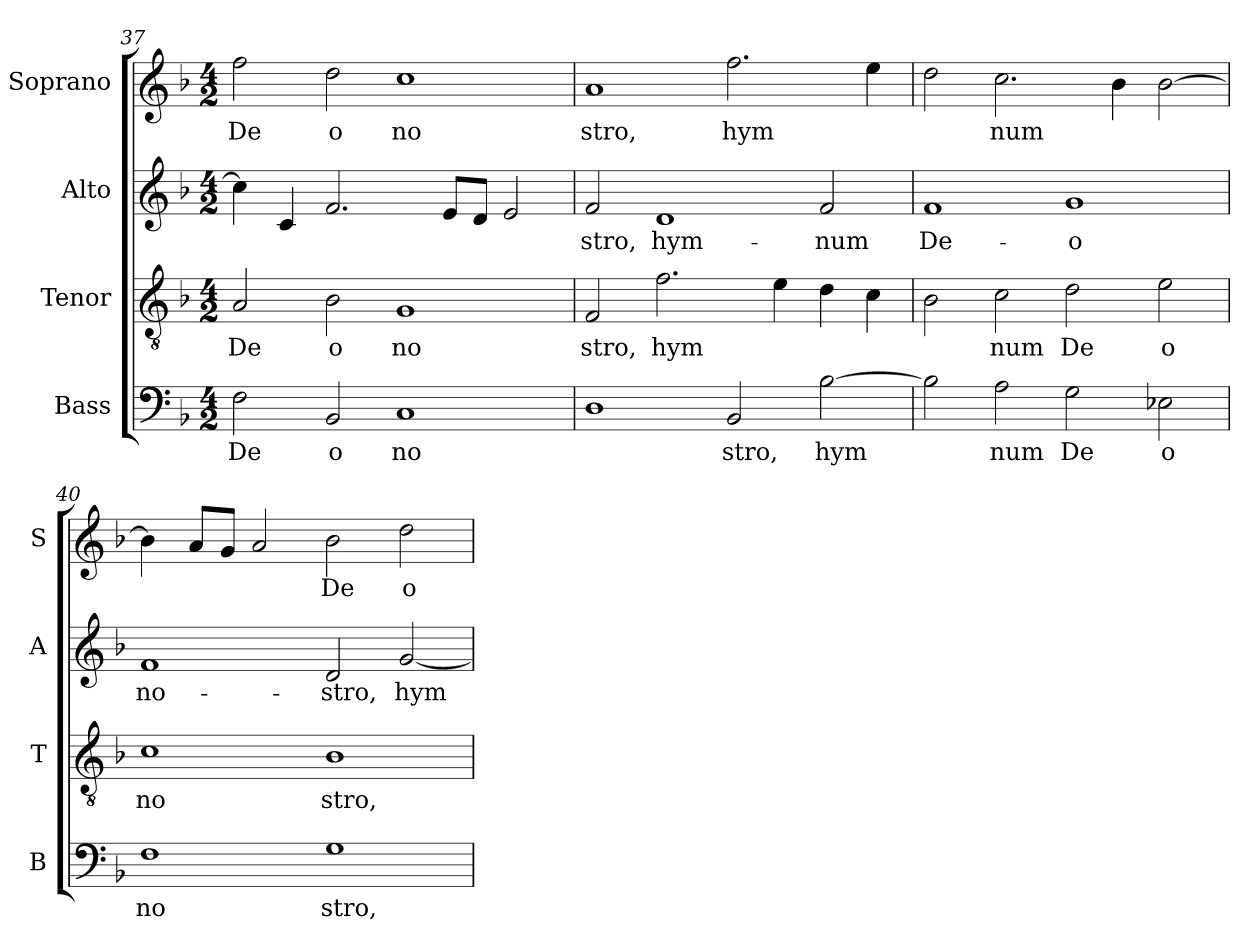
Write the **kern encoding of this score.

**kern	**text	**kern	**text	**kern	**text	**kern	**text
*part4	*part4	*part3	*part3	*part2	*part2	*part1	*part1
*staff4	*staff4	*staff3	*staff3	*staff2	*staff2	*staff1	*staff1
*I"Bass	*	*I"Tenor	*	*I"Alto	*	*I"Soprano	*
*I'B	*	*I'T	*	*I'A	*	*I'S	*
!!LO:LB:g=z
*clefF4	*	*clefGv2	*	*clefG2	*	*clefG2	*
*k[b-]	*	*k[b-]	*	*k[b-]	*	*k[b-]	*
*F:	*	*F:	*	*F:	*	*F:	*
*M4/2	*	*M4/2	*	*M4/2	*	*M4/2	*
=37	=37	=37	=37	=37	=37	=37	=37
!	!LO:LY:b:cj	!	!LO:LY:b:cj	!	!LO:LY:b:cj	!	!LO:LY:b:cj
2F\	De	2A/	De	4cc\]	.	2ff\	De
!	!	!	!	!	!LO:LY:b:cj	!	!
.	.	.	.	4c/	.	.	.
!	!LO:LY:b:cj	!	!LO:LY:b:cj	!	!LO:LY:b:cj	!	!LO:LY:b:cj
2BB-/	o	2B-\	o	2.f/	.	2dd\	o
!	!LO:LY:b:cj	!	!LO:LY:b:cj	!	!	!	!LO:LY:b:cj
1C	no	1G	no	.	.	1cc	no
!	!	!	!	!	!LO:LY:b:cj	!	!
.	.	.	.	8e/L	.	.	.
!	!	!	!	!	!LO:LY:b:cj	!	!
.	.	.	.	8d/J	.	.	.
!	!	!	!	!	!LO:LY:b:cj	!	!
.	.	.	.	2e/	.	.	.
=38	=38	=38	=38	=38	=38	=38	=38
!	!LO:LY:b:cj	!	!LO:LY:b:cj	!	!LO:LY:b:cj	!	!LO:LY:b:cj
1D	.	2F/	stro,	2f/	stro,	1a	stro,
!	!	!	!LO:LY:b:cj	!	!LO:LY:b:cj	!	!
.	.	2.f\	hym	1d	hym-	.	.
!	!LO:LY:b:cj	!	!	!	!	!	!LO:LY:b:cj
2BB-/	stro,	.	.	.	.	2.ff\	hym
!	!	!	!LO:LY:b:cj	!	!	!	!
.	.	4e\	.	.	.	.	.
!	!LO:LY:b:cj	!	!LO:LY:b:cj	!	!LO:LY:b:cj	!	!
[>2B-\	hym	4d\	.	2f/	-num	.	.
!	!	!	!LO:LY:b:cj	!	!	!	!LO:LY:b:cj
.	.	4c\	.	.	.	4ee\	.
=39	=39	=39	=39	=39	=39	=39	=39
!	!LO:LY:b:cj	!	!LO:LY:b:cj	!	!LO:LY:b:cj	!	!LO:LY:b:cj
2B-\]	.	2B-\	.	1f	De-	2dd\	.
!	!LO:LY:b:cj	!	!LO:LY:b:cj	!	!	!	!LO:LY:b:cj
2A\	num	2c\	num	.	.	2.cc\	num
!	!LO:LY:b:cj	!	!LO:LY:b:cj	!	!LO:LY:b:cj	!	!
2G\	De	2d\	De	1g	-o	.	.
!	!	!	!	!	!	!	!LO:LY:b:cj
.	.	.	.	.	.	4b-\	.
!	!LO:LY:b:cj	!	!LO:LY:b:cj	!	!	!	!LO:LY:b:cj
2E-X\	o	2e\	o	.	.	[>2b-\	.
=40	=40	=40	=40	=40	=40	=40	=40
!	!LO:LY:b:cj	!	!LO:LY:b:cj	!	!LO:LY:b:cj	!	!LO:LY:b:cj
1F	no	1c	no	1f	no-	4b-\]	.
!	!	!	!	!	!	!	!LO:LY:b:cj
.	.	.	.	.	.	8a/L	.
!	!	!	!	!	!	!	!LO:LY:b:cj
.	.	.	.	.	.	8g/J	.
!	!	!	!	!	!	!	!LO:LY:b:cj
.	.	.	.	.	.	2a/	.
!	!LO:LY:b:cj	!	!LO:LY:b:cj	!	!LO:LY:b:cj	!	!LO:LY:b:cj
1G	stro,	1B-	stro,	2d/	-stro,	2b-\	De
!	!	!	!	!	!LO:LY:b:cj	!	!LO:LY:b:cj
.	.	.	.	[<2g/	hym-	2dd\	o
=	=	=	=	=	=	=	=
*-	*-	*-	*-	*-	*-	*-	*-
